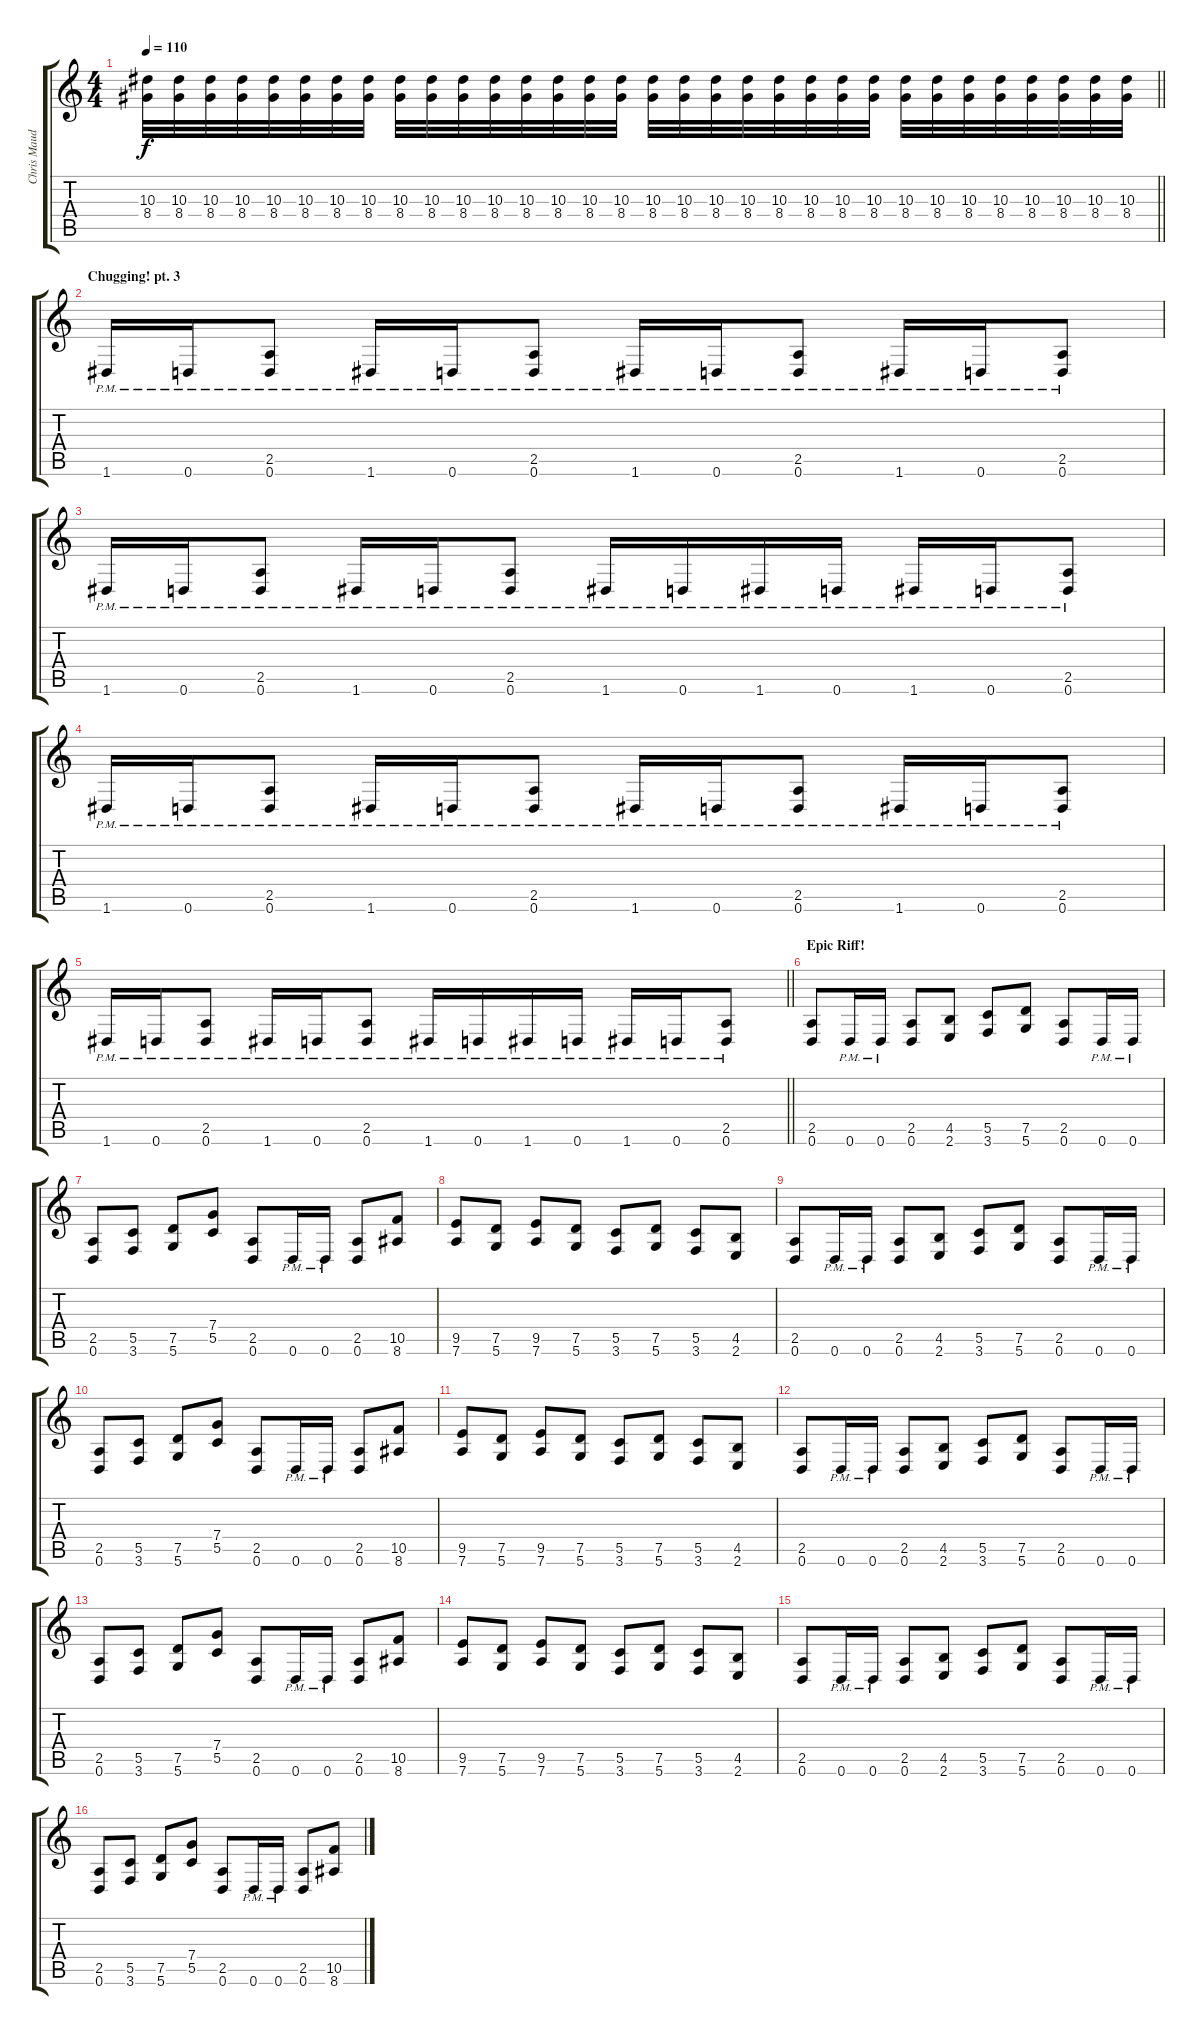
\track ("Chris Maudling" "Chris Maud") {instrument overdrivenguitar}
\staff {score tabs}
\tuning (D4 A3 F3 C3 G2 D2) {hide}
\ts (4 4)
\tempo 110
\clef g2
\barLineRight lightlight
\ks c
(10.3 8.4).32{dy f} (10.3 8.4).32 (10.3 8.4).32 (10.3 8.4).32 (10.3 8.4).32 (10.3 8.4).32 (10.3 8.4).32 (10.3 8.4).32 (10.3 8.4).32 (10.3 8.4).32 (10.3 8.4).32 (10.3 8.4).32 (10.3 8.4).32 (10.3 8.4).32 (10.3 8.4).32 (10.3 8.4).32 (10.3 8.4).32 (10.3 8.4).32 (10.3 8.4).32 (10.3 8.4).32 (10.3 8.4).32 (10.3 8.4).32 (10.3 8.4).32 (10.3 8.4).32 (10.3 8.4).32 (10.3 8.4).32 (10.3 8.4).32 (10.3 8.4).32 (10.3 8.4).32 (10.3 8.4).32 (10.3 8.4).32 (10.3 8.4).32 |
\section ("" "Chugging! pt. 3")
1.6{pm}.16 0.6{pm}.16 (2.5{pm} 0.6{pm}).8 1.6{pm}.16 0.6{pm}.16 (2.5{pm} 0.6{pm}).8 1.6{pm}.16 0.6{pm}.16 (2.5{pm} 0.6{pm}).8 1.6{pm}.16 0.6{pm}.16 (2.5{pm} 0.6{pm}).8 |
1.6{pm}.16 0.6{pm}.16 (2.5{pm} 0.6{pm}).8 1.6{pm}.16 0.6{pm}.16 (2.5{pm} 0.6{pm}).8 1.6{pm}.16 0.6{pm}.16 1.6{pm}.16 0.6{pm}.16 1.6{pm}.16 0.6{pm}.16 (2.5{pm} 0.6{pm}).8 |
1.6{pm}.16 0.6{pm}.16 (2.5{pm} 0.6{pm}).8 1.6{pm}.16 0.6{pm}.16 (2.5{pm} 0.6{pm}).8 1.6{pm}.16 0.6{pm}.16 (2.5{pm} 0.6{pm}).8 1.6{pm}.16 0.6{pm}.16 (2.5{pm} 0.6{pm}).8 |
\barLineRight lightlight
1.6{pm}.16 0.6{pm}.16 (2.5{pm} 0.6{pm}).8 1.6{pm}.16 0.6{pm}.16 (2.5{pm} 0.6{pm}).8 1.6{pm}.16 0.6{pm}.16 1.6{pm}.16 0.6{pm}.16 1.6{pm}.16 0.6{pm}.16 (2.5{pm} 0.6{pm}).8 |
\section ("" "Epic Riff!")
(2.5 0.6).8 0.6{pm}.16 0.6{pm}.16 (2.5 0.6).8 (4.5 2.6).8 (5.5 3.6).8 (7.5 5.6).8 (2.5 0.6).8 0.6{pm}.16 0.6{pm}.16 |
(2.5 0.6).8 (5.5 3.6).8 (7.5 5.6).8 (7.4 5.5).8 (2.5 0.6).8 0.6{pm}.16 0.6{pm}.16 (2.5 0.6).8 (10.5 8.6).8 |
(9.5 7.6).8 (7.5 5.6).8 (9.5 7.6).8 (7.5 5.6).8 (5.5 3.6).8 (7.5 5.6).8 (5.5 3.6).8 (4.5 2.6).8 |
(2.5 0.6).8 0.6{pm}.16 0.6{pm}.16 (2.5 0.6).8 (4.5 2.6).8 (5.5 3.6).8 (7.5 5.6).8 (2.5 0.6).8 0.6{pm}.16 0.6{pm}.16 |
(2.5 0.6).8 (5.5 3.6).8 (7.5 5.6).8 (7.4 5.5).8 (2.5 0.6).8 0.6{pm}.16 0.6{pm}.16 (2.5 0.6).8 (10.5 8.6).8 |
(9.5 7.6).8 (7.5 5.6).8 (9.5 7.6).8 (7.5 5.6).8 (5.5 3.6).8 (7.5 5.6).8 (5.5 3.6).8 (4.5 2.6).8 |
(2.5 0.6).8 0.6{pm}.16 0.6{pm}.16 (2.5 0.6).8 (4.5 2.6).8 (5.5 3.6).8 (7.5 5.6).8 (2.5 0.6).8 0.6{pm}.16 0.6{pm}.16 |
(2.5 0.6).8 (5.5 3.6).8 (7.5 5.6).8 (7.4 5.5).8 (2.5 0.6).8 0.6{pm}.16 0.6{pm}.16 (2.5 0.6).8 (10.5 8.6).8 |
(9.5 7.6).8 (7.5 5.6).8 (9.5 7.6).8 (7.5 5.6).8 (5.5 3.6).8 (7.5 5.6).8 (5.5 3.6).8 (4.5 2.6).8 |
(2.5 0.6).8 0.6{pm}.16 0.6{pm}.16 (2.5 0.6).8 (4.5 2.6).8 (5.5 3.6).8 (7.5 5.6).8 (2.5 0.6).8 0.6{pm}.16 0.6{pm}.16 |
(2.5 0.6).8 (5.5 3.6).8 (7.5 5.6).8 (7.4 5.5).8 (2.5 0.6).8 0.6{pm}.16 0.6{pm}.16 (2.5 0.6).8 (10.5 8.6).8
